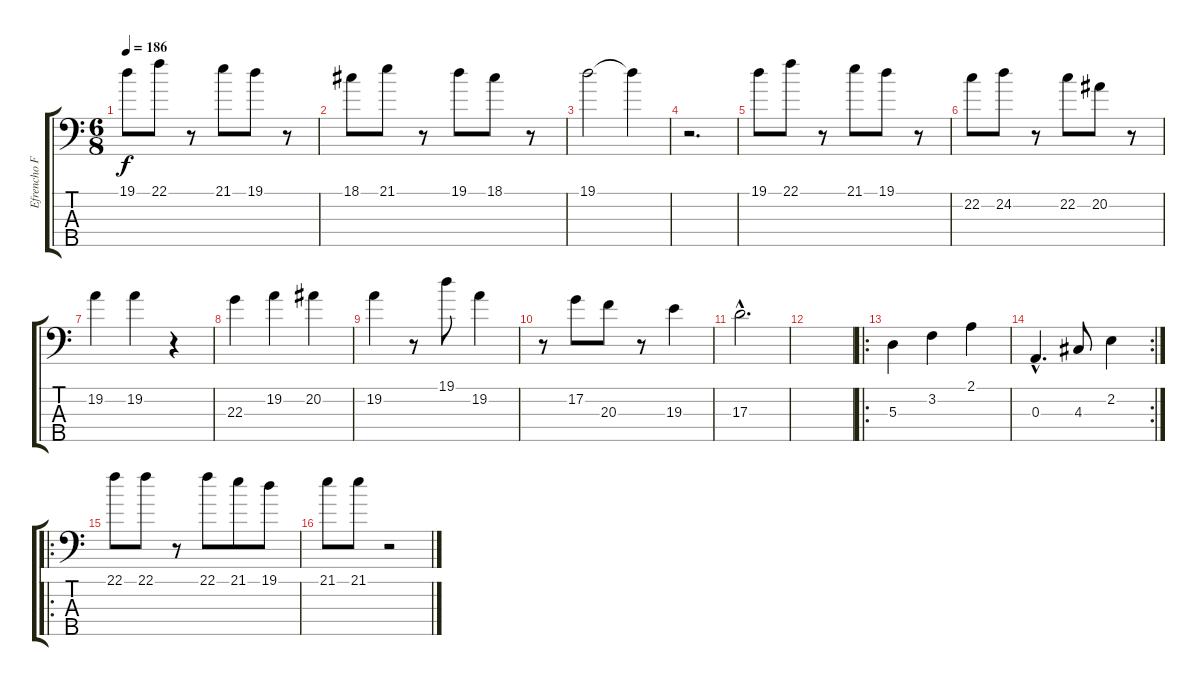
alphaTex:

\track ("Efrencho Finger" "Efrencho F") {instrument electricbassfinger}
\staff {score tabs}
\tuning (G2 D2 A1 E1 B0) {hide}
\ts (6 8)
\tempo 186
\clef f4
\ks c
19.1.8{dy f} 22.1.8 r.8 21.1.8 19.1.8 r.8 |
18.1.8 21.1.8 r.8 19.1.8 18.1.8 r.8 |
19.1.2 19.1{t}.4 |
r.2{d} |
19.1.8 22.1.8 r.8 21.1.8 19.1.8 r.8 |
22.2.8 24.2.8 r.8 22.2.8 20.2.8 r.8 |
19.2.4 19.2.4 r.4 |
22.3.4 19.2.4 20.2.4 |
19.2.4 r.8 19.1.8 19.2.4 |
r.8 17.2.8 20.3.8 r.8 19.3.4 |
17.3{hac}.2{d} |
|
\ro
5.3.4 3.2.4 2.1.4 |
\rc 2
0.3{hac}.4{d} 4.3.8 2.2.4 |
\ro
22.1.8 22.1.8 r.8 22.1.8 21.1.8 19.1.8 |
21.1.8 21.1.8 r.2
